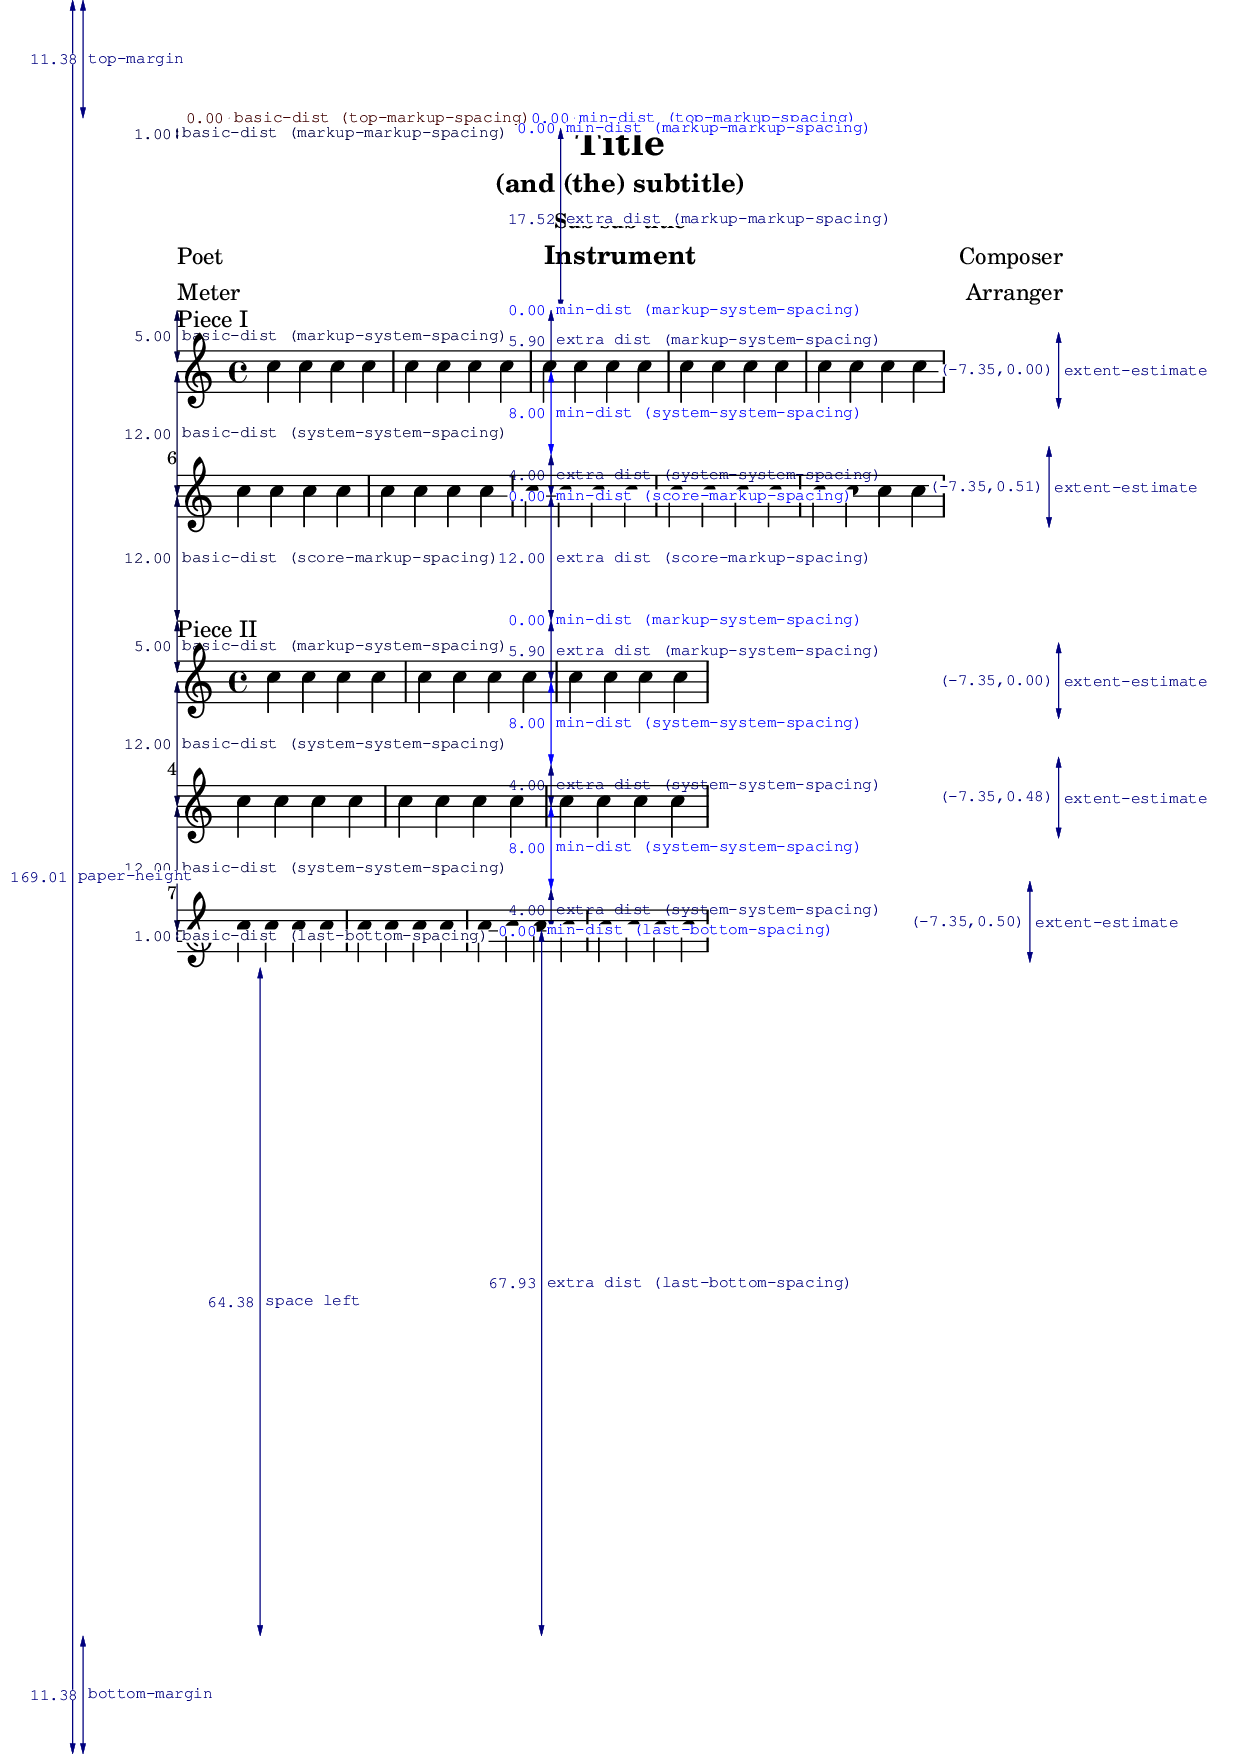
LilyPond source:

%% Generated by lilypond-book
%% Options: [exampleindent=10.16\mm,indent=0\mm,line-width=160\mm]
\include "lilypond-book-preamble.ly"


% ****************************************************************
% Start cut-&-pastable-section
% ****************************************************************

#(ly:set-option 'eps-box-padding 3.000000)



\paper {
  indent = 0\mm
  line-width = 160\mm
  % offset the left padding, also add 1mm as lilypond creates cropped
  % images with a little space on the right
  line-width = #(- line-width (* mm  3.000000) (* mm 1))
}

\layout {
  
}




% ****************************************************************
% ly snippet:
% ****************************************************************
\sourcefilename "/lilypond-2.23.82/input/regression/page-layout.ly"
\sourcefileline 0

\version "2.19.21"



\header {

     texidoc = "This shows how different settings on \paper modify the
general page layout. Basically \paper will set the values for the
whole paper while \layout for each \score block.

This file is best viewed outside the collated files document.
"

    title = "Title"
    subtitle = "(and (the) subtitle)"
    subsubtitle = "Sub sub title"
    poet = "Poet"
    composer = "Composer"
    texttranslator = "Text Translator"
    meter = "Meter"
    arranger = "Arranger"
    instrument = "Instrument"
  }


\paper {
    %paper-width = 2\cm
    %paper-height = 2\cm
    top-margin = 2\cm
    bottom-margin = 2\cm
    ragged-bottom = ##t
    ragged-last-bottom = ##t
    left-margin = 3\cm
    line-width = 15\cm
    %rigthmargin = 3\cm

    annotate-spacing = ##t
  }


\book {
    \score {
        \relative {
            \repeat unfold 10 {
                \repeat unfold 4 {c''4}
            }
        }
        \header {piece = "Piece I"}
        \layout {line-width = 13\cm}
    }
    \score {
        \relative {
            \repeat unfold 10 {
                \repeat unfold 4 {c''4}
            }
        }
        \header {
	  breakbefore = ##f
	  piece = "Piece II"
	}
        \layout {line-width = 9\cm}
    }
}



% ****************************************************************
% end ly snippet
% ****************************************************************
